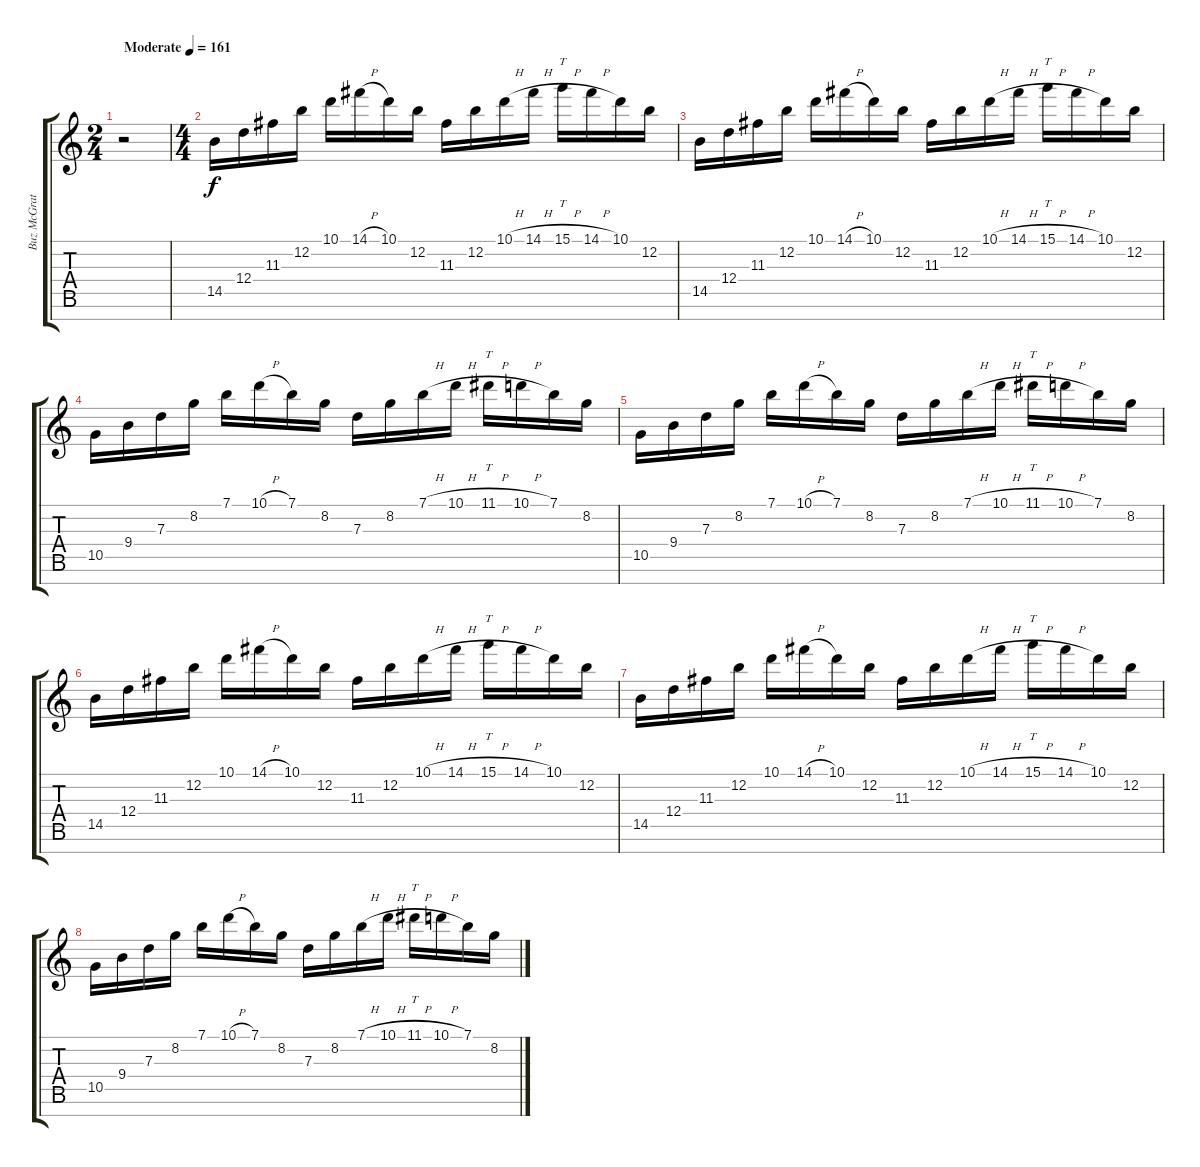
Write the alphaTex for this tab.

\track ("Buz McGrath" "Buz McGrat") {instrument distortionguitar}
\staff {score tabs}
\tuning (E4 B3 G3 D3 A2 E2 B1) {hide}
\ts (2 4)
\tempo (161 "Moderate")
\clef g2
\ks c
r.2{dy f instrument distortionguitar} |
\ts (4 4)
14.5.16 12.4.16 11.3.16 12.2.16 10.1.16 14.1{h}.16 10.1.16 12.2.16 11.3.16 12.2.16 10.1{h}.16 14.1{h}.16 15.1{h}.16{tt} 14.1{h}.16 10.1.16 12.2.16 |
14.5.16 12.4.16 11.3.16 12.2.16 10.1.16 14.1{h}.16 10.1.16 12.2.16 11.3.16 12.2.16 10.1{h}.16 14.1{h}.16 15.1{h}.16{tt} 14.1{h}.16 10.1.16 12.2.16 |
10.5.16 9.4.16 7.3.16 8.2.16 7.1.16 10.1{h}.16 7.1.16 8.2.16 7.3.16 8.2.16 7.1{h}.16 10.1{h}.16 11.1{h}.16{tt} 10.1{h}.16 7.1.16 8.2.16 |
10.5.16 9.4.16 7.3.16 8.2.16 7.1.16 10.1{h}.16 7.1.16 8.2.16 7.3.16 8.2.16 7.1{h}.16 10.1{h}.16 11.1{h}.16{tt} 10.1{h}.16 7.1.16 8.2.16 |
14.5.16 12.4.16 11.3.16 12.2.16 10.1.16 14.1{h}.16 10.1.16 12.2.16 11.3.16 12.2.16 10.1{h}.16 14.1{h}.16 15.1{h}.16{tt} 14.1{h}.16 10.1.16 12.2.16 |
14.5.16 12.4.16 11.3.16 12.2.16 10.1.16 14.1{h}.16 10.1.16 12.2.16 11.3.16 12.2.16 10.1{h}.16 14.1{h}.16 15.1{h}.16{tt} 14.1{h}.16 10.1.16 12.2.16 |
10.5.16 9.4.16 7.3.16 8.2.16 7.1.16 10.1{h}.16 7.1.16 8.2.16 7.3.16 8.2.16 7.1{h}.16 10.1{h}.16 11.1{h}.16{tt} 10.1{h}.16 7.1.16 8.2.16
